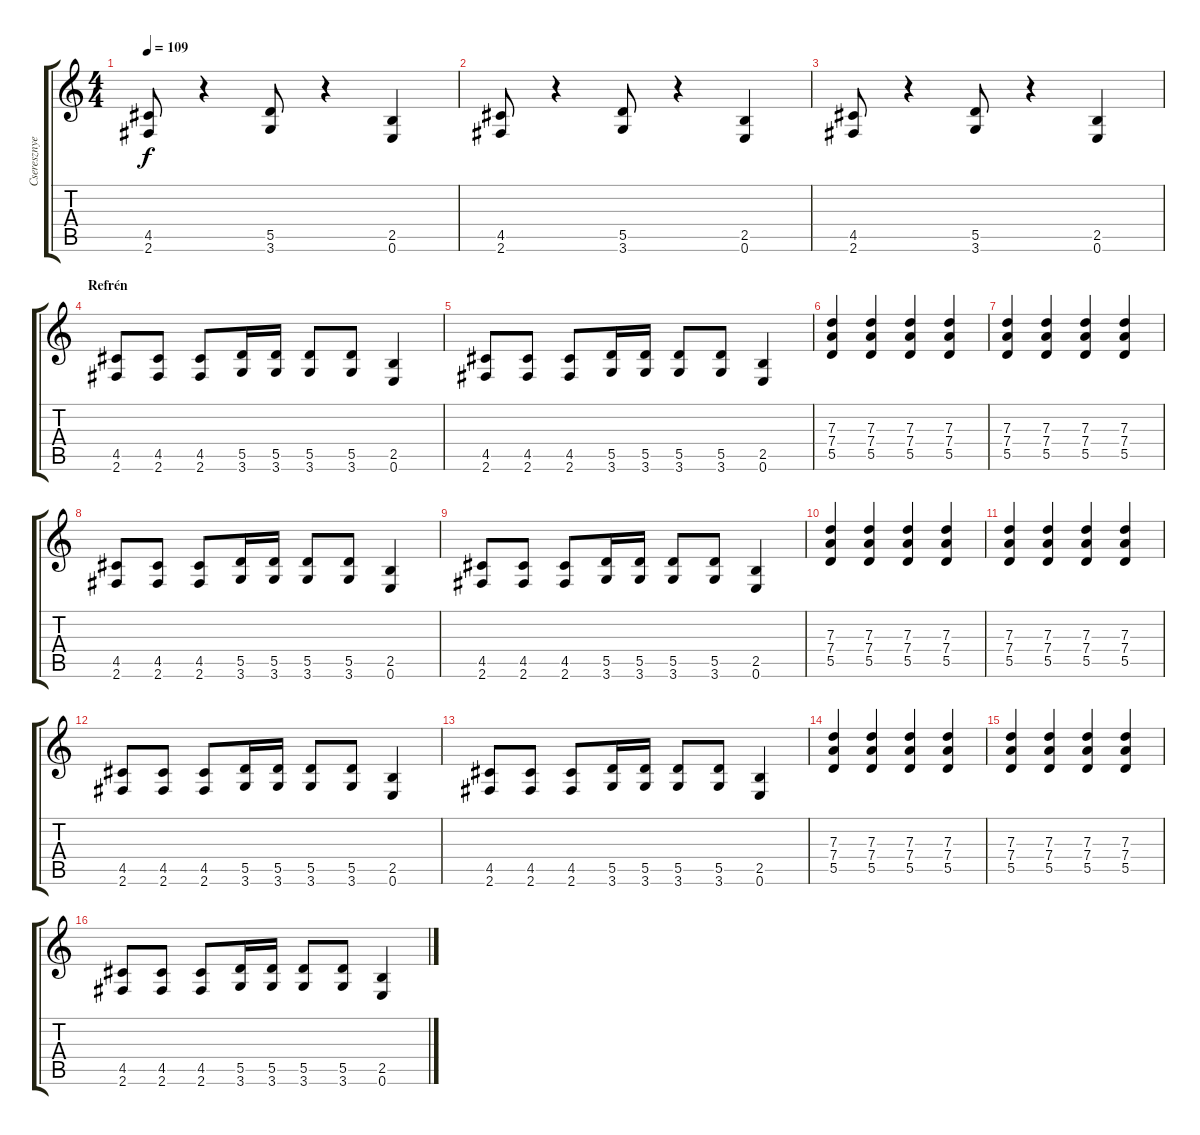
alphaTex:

\track ("Cseresznye" "Cseresznye") {instrument distortionguitar}
\staff {score tabs}
\tuning (E4 B3 G3 D3 A2 E2) {hide}
\ts (4 4)
\tempo 109
\clef g2
\ks c
(4.5 2.6).8{dy f} r.4 (5.5 3.6).8 r.4 (2.5 0.6).4 |
(4.5 2.6).8 r.4 (5.5 3.6).8 r.4 (2.5 0.6).4 |
(4.5 2.6).8 r.4 (5.5 3.6).8 r.4 (2.5 0.6).4 |
\section ("" "Refrén")
(4.5 2.6).8 (4.5 2.6).8 (4.5 2.6).8 (5.5 3.6).16 (5.5 3.6).16 (5.5 3.6).8 (5.5 3.6).8 (2.5 0.6).4 |
(4.5 2.6).8 (4.5 2.6).8 (4.5 2.6).8 (5.5 3.6).16 (5.5 3.6).16 (5.5 3.6).8 (5.5 3.6).8 (2.5 0.6).4 |
(7.3 7.4 5.5).4 (7.3 7.4 5.5).4 (7.3 7.4 5.5).4 (7.3 7.4 5.5).4 |
(7.3 7.4 5.5).4 (7.3 7.4 5.5).4 (7.3 7.4 5.5).4 (7.3 7.4 5.5).4 |
(4.5 2.6).8 (4.5 2.6).8 (4.5 2.6).8 (5.5 3.6).16 (5.5 3.6).16 (5.5 3.6).8 (5.5 3.6).8 (2.5 0.6).4 |
(4.5 2.6).8 (4.5 2.6).8 (4.5 2.6).8 (5.5 3.6).16 (5.5 3.6).16 (5.5 3.6).8 (5.5 3.6).8 (2.5 0.6).4 |
(7.3 7.4 5.5).4 (7.3 7.4 5.5).4 (7.3 7.4 5.5).4 (7.3 7.4 5.5).4 |
(7.3 7.4 5.5).4 (7.3 7.4 5.5).4 (7.3 7.4 5.5).4 (7.3 7.4 5.5).4 |
(4.5 2.6).8 (4.5 2.6).8 (4.5 2.6).8 (5.5 3.6).16 (5.5 3.6).16 (5.5 3.6).8 (5.5 3.6).8 (2.5 0.6).4 |
(4.5 2.6).8 (4.5 2.6).8 (4.5 2.6).8 (5.5 3.6).16 (5.5 3.6).16 (5.5 3.6).8 (5.5 3.6).8 (2.5 0.6).4 |
(7.3 7.4 5.5).4 (7.3 7.4 5.5).4 (7.3 7.4 5.5).4 (7.3 7.4 5.5).4 |
(7.3 7.4 5.5).4 (7.3 7.4 5.5).4 (7.3 7.4 5.5).4 (7.3 7.4 5.5).4 |
(4.5 2.6).8 (4.5 2.6).8 (4.5 2.6).8 (5.5 3.6).16 (5.5 3.6).16 (5.5 3.6).8 (5.5 3.6).8 (2.5 0.6).4
